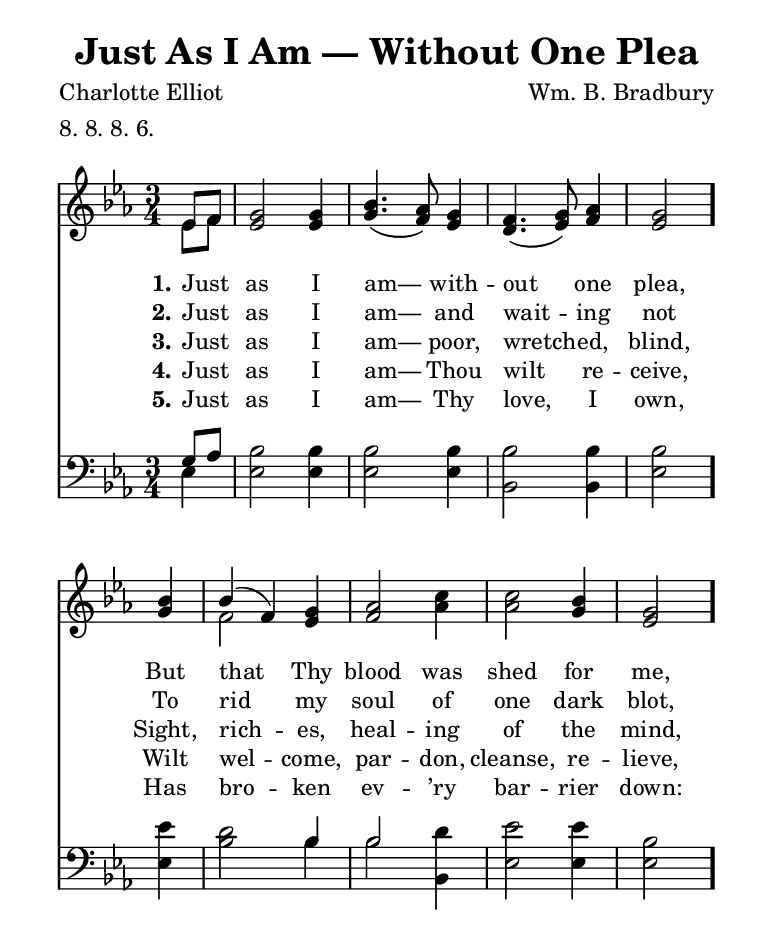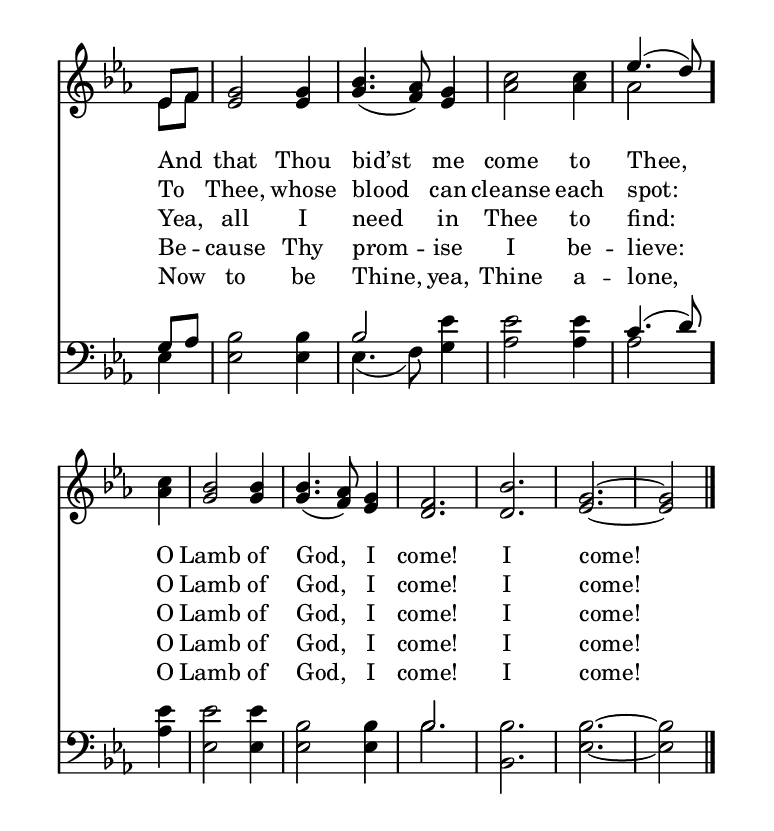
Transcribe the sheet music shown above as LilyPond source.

\include "common/global.ily"
\paper {
  \include "common/paper.ily"
  ragged-bottom = ##t
  ragged-last-bottom = ##t
  systems-per-page = ##f
  %page-count = ##f
}

\header{
  hymnnumber = "44"
  title = "Just As I Am — Without One Plea"
  tunename = "Woodworth"
  meter = "8. 8. 8. 6."
  poet = "Charlotte Elliot"
  composer = "Wm. B. Bradbury"
  %copyright = ""
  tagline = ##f
}

% for fermata in MIDI
ta = { \tempo 4=80 }
tb = { \tempo 4=40 }

patternAA = { c8[ c8] | c2 c4 | c4.( c8) c4 | c4.( c8) c4 | c2       }
patternAB = { c8[ c8] | c2 c4 | c2       c4 | c2       c4 | c2       }
patternAC = { c4      | c2 c4 | c2       c4 | c2       c4 | c2       }
patternAD = { c8[ c8] | c2 c4 | c4.( c8) c4 | c2       c4 | c4.( c8) }
patternAE = { c8[ c8] | c2 c4 | c4.( c8) c4 | c2       c4 | c2       }
patternAF = { c8[ c8] | c2 c4 | c2       c4 | c2       c4 | c4.( c8) }
patternAG = { c4      | c2 c4 | c4.( c8) c4 | c2       c4 | c2       }
patternBA = { c4 | c4( c4) c4 | c2 c4 | c2 c4 | c2 }
patternBB = { c4 | c2      c4 | c2 c4 | c2 c4 | c2 }
patternCA = { c4 | c2 c4 | c4.( c8) c4 | c2. | c2. | c2. ~ | c2 }
patternCB = { c4 | c2 c4 | c2       c4 | c2. | c2. | c2. ~ | c2 }

global = {
  \include "common/overrides.ily"
  \override Staff.TimeSignature.style = #'numbered
  \time 3/4
  \override Score.MetronomeMark.transparent = ##t % hide all fermata changes too
  \ta
  \key ees \major
  \partial 4
  \autoBeamOff
}

notesSoprano = {
\global
\relative c' {

  \changePitch \patternAA { ees f | g g | bes aes g | f g aes | g }
  \changePitch \patternBA { bes | bes f g | aes c | c bes | g }
  \changePitch \patternAD { ees f | g g | bes aes g | c c | ees d }
  \changePitch \patternCA { c | bes bes | bes aes g | f | bes | g | g }

  \bar "|."

}
}

notesAlto = {
\global
\relative e' {

  \changePitch \patternAA { ees f | ees ees | g f ees | d ees f | ees }
  \changePitch \patternBB { g | f ees | f aes | aes g | ees }
  \changePitch \patternAE { ees f | ees ees | g f ees | aes aes | aes }
  \changePitch \patternCA { aes | g g | g f ees | d | d | ees | ees }

}
}

notesTenor = {
\global
\relative a {

  \changePitch \patternAB { g aes | bes bes | bes bes | bes bes | bes }
  \changePitch \patternBB { ees | d bes | bes d | ees ees | bes }
  \changePitch \patternAF { g aes | bes bes | bes ees | ees ees | c d }
  \changePitch \patternCB { ees | ees ees | bes bes | bes | bes | bes | bes }

}
}

notesBass = {
\global
\relative f {

  \changePitch \patternAC { ees | ees ees | ees ees | bes bes | ees }
  \changePitch \patternBB { ees | bes' bes | bes bes, | ees ees | ees }
  \changePitch \patternAG { ees | ees ees | ees f g | aes aes | aes }
  \changePitch \patternCB { aes | ees ees | ees ees | bes' bes, | ees | ees }

}
}

wordsA = \lyricmode {
\set stanza = "1."

Just as I am— with -- out one plea, \bar "."
But that Thy blood was shed for me, \bar "." \break
And that Thou bid’st me come to Thee, \bar "."
O Lamb of God, I come! I come! \bar "." \break

}

wordsB = \lyricmode {
\set stanza = "2."

Just as I am— and wait -- ing not
To rid my soul of one dark blot,
To Thee, whose blood can cleanse each spot:
O Lamb of God, I come! I come!

}

wordsC = \lyricmode {
\set stanza = "3."

Just as I am— poor, wretch -- ed, blind,
Sight, rich -- es, heal -- ing of the mind,
Yea, all I need in Thee to find:
O Lamb of God, I come! I come!

}

wordsD = \lyricmode {
\set stanza = "4."

Just as I am— Thou wilt re -- ceive,
Wilt wel -- come, par -- don, cleanse, re -- lieve,
Be -- cause Thy prom -- ise I be -- lieve:
O Lamb of God, I come! I come!

}

wordsE = \lyricmode {
\set stanza = "5."

Just as I am— Thy love, I own,
Has bro -- ken ev -- ’ry bar -- rier down:
Now to be Thine, yea, Thine a -- lone,
O Lamb of God, I come! I come!

}

\score {
  \context ChoirStaff <<
    \context Staff = upper <<
      \set ChoirStaff.systemStartDelimiter = #'SystemStartBar
      \partcombine #'(2 . 9) \notesSoprano \notesAlto
      \context NullVoice = sopranos { \voiceOne << \notesSoprano >> }
      \context NullVoice = altos { \voiceTwo << \notesAlto >> }
      \context Lyrics = one   \lyricsto sopranos \wordsA
      \context Lyrics = two   \lyricsto sopranos \wordsB
      \context Lyrics = three \lyricsto sopranos \wordsC
      \context Lyrics = four  \lyricsto sopranos \wordsD
      \context Lyrics = five  \lyricsto sopranos \wordsE
    >>
    \context Staff = men <<
      \clef bass
      \partcombine #'(2 . 9) \notesTenor \notesBass
      \context NullVoice = tenors { \voiceOne << \notesTenor >> }
      \context NullVoice = basses { \voiceTwo << \notesBass >> }
    >>
  >>
  \layout {
    \include "common/layout.ily"
  }
  \midi{
    \include "common/midi.ily"
  }
}

\version "2.19.49"  % necessary for upgrading to future LilyPond versions.

% vi:set et ts=2 sw=2 ai nocindent syntax=lilypond:
